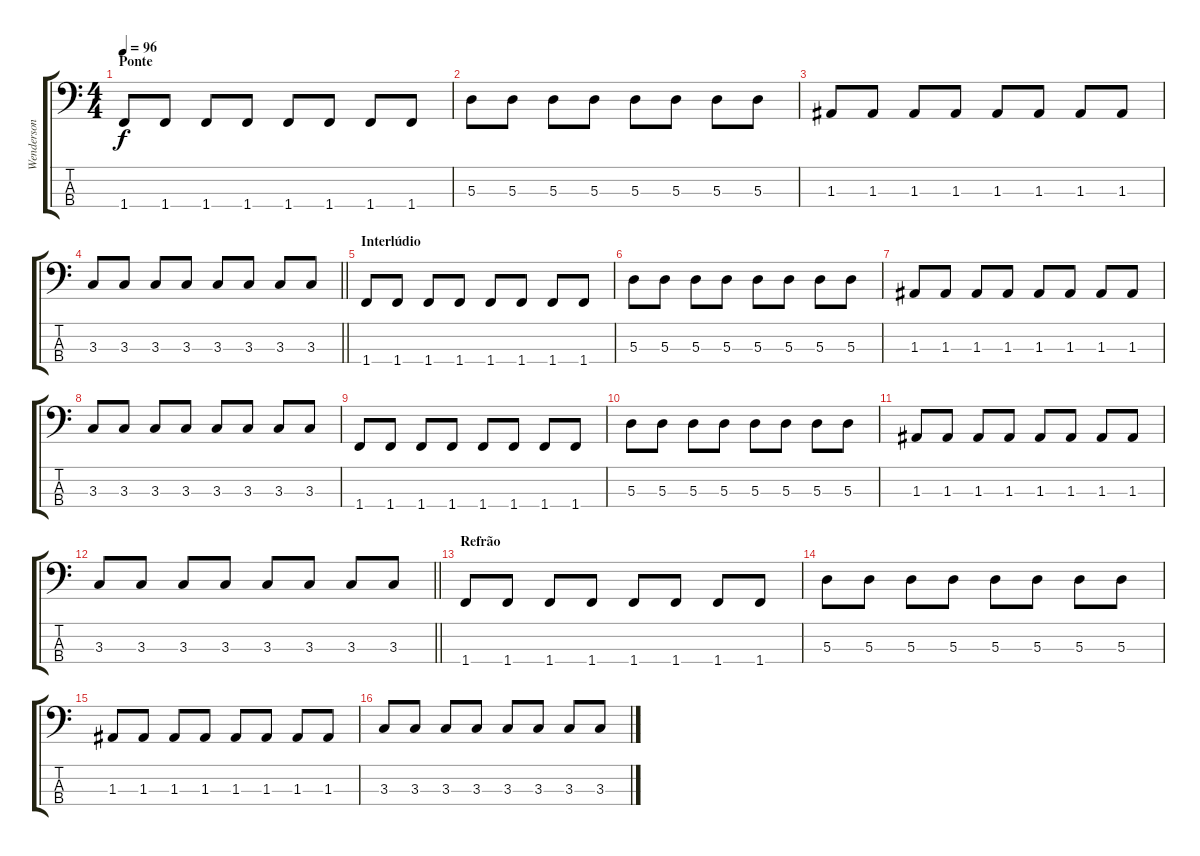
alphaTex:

\track ("Wenderson" "Wenderson") {instrument electricbassfinger}
\staff {score tabs}
\tuning (G2 D2 A1 E1) {hide}
\ts (4 4)
\section ("" "Ponte")
\tempo 96
\clef f4
\ks c
1.4.8{dy f} 1.4.8 1.4.8 1.4.8 1.4.8 1.4.8 1.4.8 1.4.8 |
5.3.8 5.3.8 5.3.8 5.3.8 5.3.8 5.3.8 5.3.8 5.3.8 |
1.3.8 1.3.8 1.3.8 1.3.8 1.3.8 1.3.8 1.3.8 1.3.8 |
\barLineRight lightlight
3.3.8 3.3.8 3.3.8 3.3.8 3.3.8 3.3.8 3.3.8 3.3.8 |
\section ("" "Interlúdio")
1.4.8 1.4.8 1.4.8 1.4.8 1.4.8 1.4.8 1.4.8 1.4.8 |
5.3.8 5.3.8 5.3.8 5.3.8 5.3.8 5.3.8 5.3.8 5.3.8 |
1.3.8 1.3.8 1.3.8 1.3.8 1.3.8 1.3.8 1.3.8 1.3.8 |
3.3.8 3.3.8 3.3.8 3.3.8 3.3.8 3.3.8 3.3.8 3.3.8 |
1.4.8 1.4.8 1.4.8 1.4.8 1.4.8 1.4.8 1.4.8 1.4.8 |
5.3.8 5.3.8 5.3.8 5.3.8 5.3.8 5.3.8 5.3.8 5.3.8 |
1.3.8 1.3.8 1.3.8 1.3.8 1.3.8 1.3.8 1.3.8 1.3.8 |
\barLineRight lightlight
3.3.8 3.3.8 3.3.8 3.3.8 3.3.8 3.3.8 3.3.8 3.3.8 |
\section ("" "Refrão")
1.4.8 1.4.8 1.4.8 1.4.8 1.4.8 1.4.8 1.4.8 1.4.8 |
5.3.8 5.3.8 5.3.8 5.3.8 5.3.8 5.3.8 5.3.8 5.3.8 |
1.3.8 1.3.8 1.3.8 1.3.8 1.3.8 1.3.8 1.3.8 1.3.8 |
3.3.8 3.3.8 3.3.8 3.3.8 3.3.8 3.3.8 3.3.8 3.3.8
